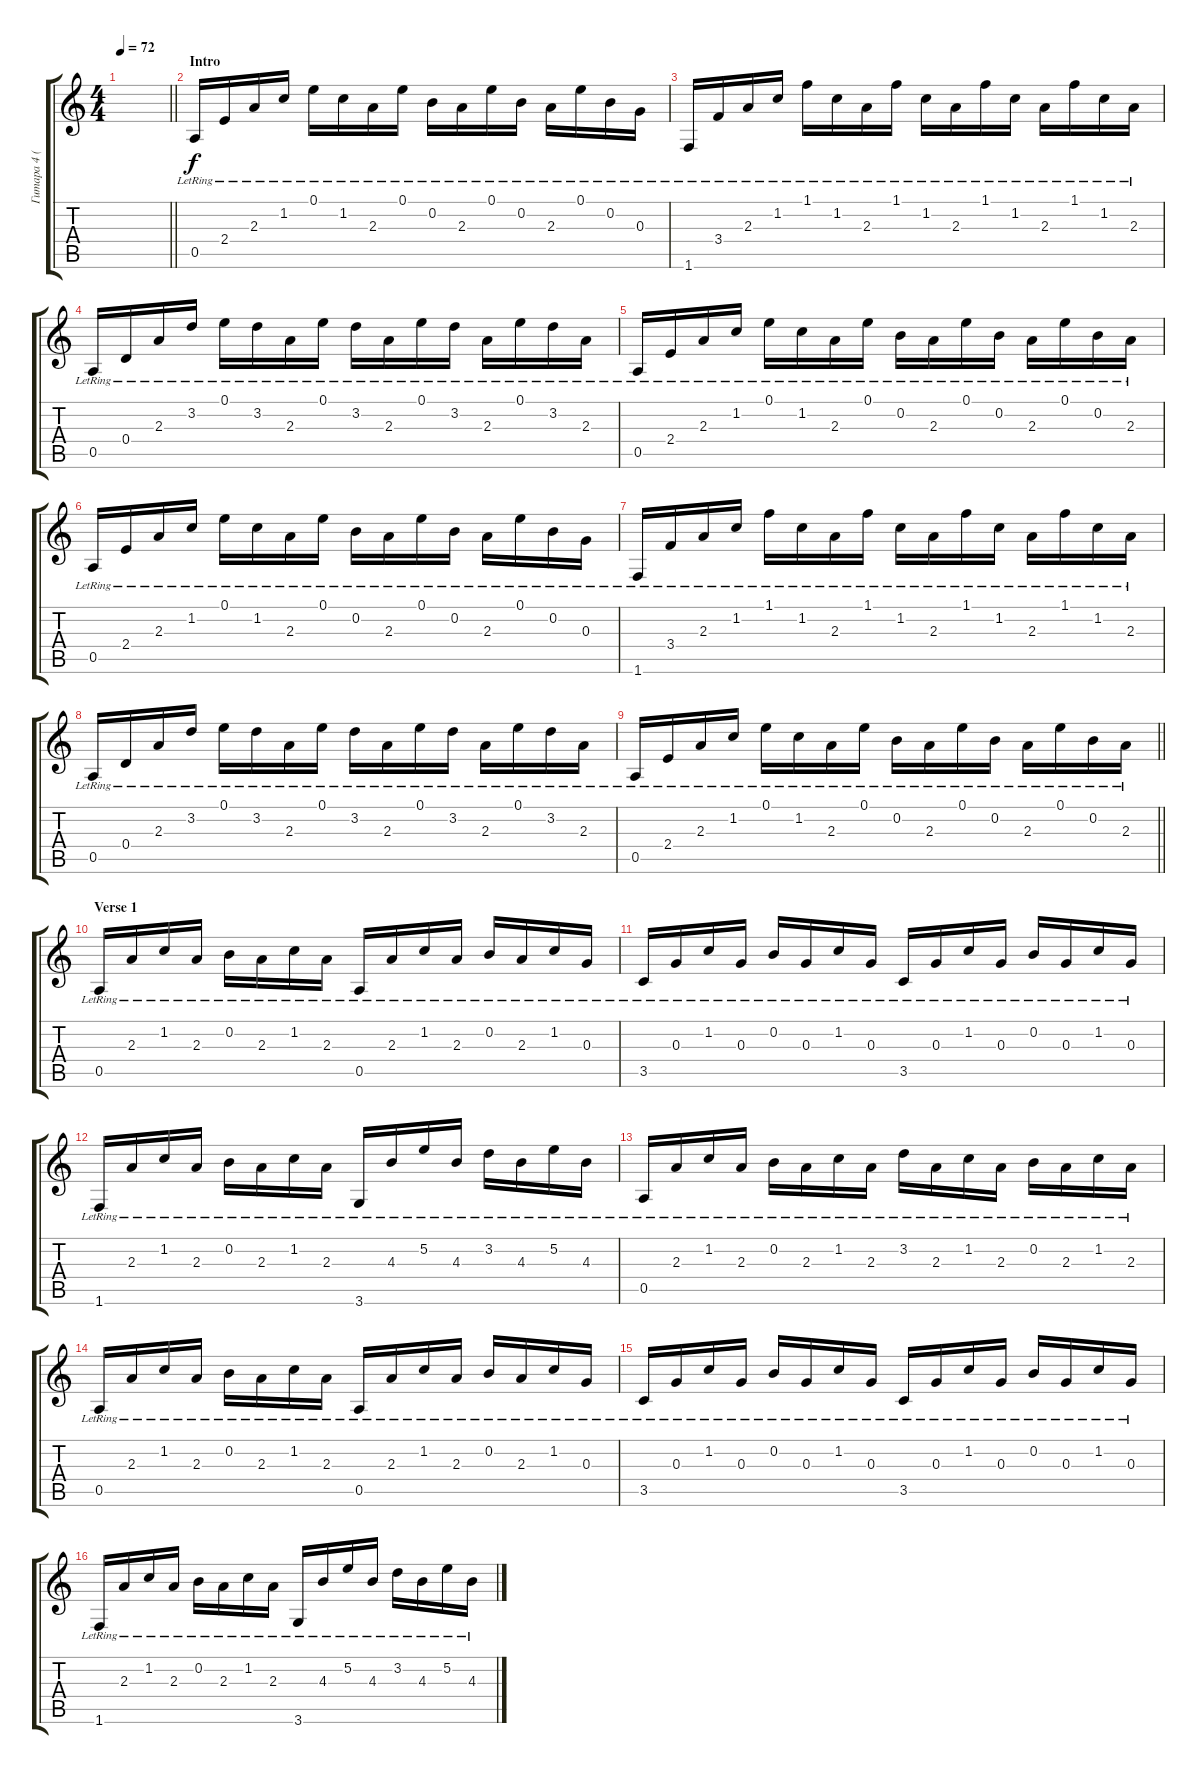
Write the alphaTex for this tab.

\track ("Гитара 4 (акустика)" "Гитара 4 (") {instrument acousticguitarsteel}
\staff {score tabs}
\tuning (E4 B3 G3 D3 A2 E2) {hide}
\ts (4 4)
\tempo 72
\clef g2
\barLineRight lightlight
\ks c
|
\section ("" "Intro")
0.5{lr}.16 2.4{lr}.16 2.3{lr}.16 1.2{lr}.16 0.1{lr}.16 1.2{lr}.16 2.3{lr}.16 0.1{lr}.16 0.2{lr}.16 2.3{lr}.16 0.1{lr}.16 0.2{lr}.16 2.3{lr}.16 0.1{lr}.16 0.2{lr}.16 0.3{lr}.16 |
1.6{lr}.16 3.4{lr}.16 2.3{lr}.16 1.2{lr}.16 1.1{lr}.16 1.2{lr}.16 2.3{lr}.16 1.1{lr}.16 1.2{lr}.16 2.3{lr}.16 1.1{lr}.16 1.2{lr}.16 2.3{lr}.16 1.1{lr}.16 1.2{lr}.16 2.3{lr}.16 |
0.5{lr}.16 0.4{lr}.16 2.3{lr}.16 3.2{lr}.16 0.1{lr}.16 3.2{lr}.16 2.3{lr}.16 0.1{lr}.16 3.2{lr}.16 2.3{lr}.16 0.1{lr}.16 3.2{lr}.16 2.3{lr}.16 0.1{lr}.16 3.2{lr}.16 2.3{lr}.16 |
0.5{lr}.16 2.4{lr}.16 2.3{lr}.16 1.2{lr}.16 0.1{lr}.16 1.2{lr}.16 2.3{lr}.16 0.1{lr}.16 0.2{lr}.16 2.3{lr}.16 0.1{lr}.16 0.2{lr}.16 2.3{lr}.16 0.1{lr}.16 0.2{lr}.16 2.3{lr}.16 |
0.5{lr}.16 2.4{lr}.16 2.3{lr}.16 1.2{lr}.16 0.1{lr}.16 1.2{lr}.16 2.3{lr}.16 0.1{lr}.16 0.2{lr}.16 2.3{lr}.16 0.1{lr}.16 0.2{lr}.16 2.3{lr}.16 0.1{lr}.16 0.2{lr}.16 0.3{lr}.16 |
1.6{lr}.16 3.4{lr}.16 2.3{lr}.16 1.2{lr}.16 1.1{lr}.16 1.2{lr}.16 2.3{lr}.16 1.1{lr}.16 1.2{lr}.16 2.3{lr}.16 1.1{lr}.16 1.2{lr}.16 2.3{lr}.16 1.1{lr}.16 1.2{lr}.16 2.3{lr}.16 |
0.5{lr}.16 0.4{lr}.16 2.3{lr}.16 3.2{lr}.16 0.1{lr}.16 3.2{lr}.16 2.3{lr}.16 0.1{lr}.16 3.2{lr}.16 2.3{lr}.16 0.1{lr}.16 3.2{lr}.16 2.3{lr}.16 0.1{lr}.16 3.2{lr}.16 2.3{lr}.16 |
\barLineRight lightlight
0.5{lr}.16 2.4{lr}.16 2.3{lr}.16 1.2{lr}.16 0.1{lr}.16 1.2{lr}.16 2.3{lr}.16 0.1{lr}.16 0.2{lr}.16 2.3{lr}.16 0.1{lr}.16 0.2{lr}.16 2.3{lr}.16 0.1{lr}.16 0.2{lr}.16 2.3{lr}.16 |
\section ("" "Verse 1")
0.5{lr}.16 2.3{lr}.16 1.2{lr}.16 2.3{lr}.16 0.2{lr}.16 2.3{lr}.16 1.2{lr}.16 2.3{lr}.16 0.5{lr}.16 2.3{lr}.16 1.2{lr}.16 2.3{lr}.16 0.2{lr}.16 2.3{lr}.16 1.2{lr}.16 0.3{lr}.16 |
3.5{lr}.16 0.3{lr}.16 1.2{lr}.16 0.3{lr}.16 0.2{lr}.16 0.3{lr}.16 1.2{lr}.16 0.3{lr}.16 3.5{lr}.16 0.3{lr}.16 1.2{lr}.16 0.3{lr}.16 0.2{lr}.16 0.3{lr}.16 1.2{lr}.16 0.3{lr}.16 |
1.6{lr}.16 2.3{lr}.16 1.2{lr}.16 2.3{lr}.16 0.2{lr}.16 2.3{lr}.16 1.2{lr}.16 2.3{lr}.16 3.6{lr}.16 4.3{lr}.16 5.2{lr}.16 4.3{lr}.16 3.2{lr}.16 4.3{lr}.16 5.2{lr}.16 4.3{lr}.16 |
0.5{lr}.16 2.3{lr}.16 1.2{lr}.16 2.3{lr}.16 0.2{lr}.16 2.3{lr}.16 1.2{lr}.16 2.3{lr}.16 3.2{lr}.16 2.3{lr}.16 1.2{lr}.16 2.3{lr}.16 0.2{lr}.16 2.3{lr}.16 1.2{lr}.16 2.3{lr}.16 |
0.5{lr}.16 2.3{lr}.16 1.2{lr}.16 2.3{lr}.16 0.2{lr}.16 2.3{lr}.16 1.2{lr}.16 2.3{lr}.16 0.5{lr}.16 2.3{lr}.16 1.2{lr}.16 2.3{lr}.16 0.2{lr}.16 2.3{lr}.16 1.2{lr}.16 0.3{lr}.16 |
3.5{lr}.16 0.3{lr}.16 1.2{lr}.16 0.3{lr}.16 0.2{lr}.16 0.3{lr}.16 1.2{lr}.16 0.3{lr}.16 3.5{lr}.16 0.3{lr}.16 1.2{lr}.16 0.3{lr}.16 0.2{lr}.16 0.3{lr}.16 1.2{lr}.16 0.3{lr}.16 |
1.6{lr}.16 2.3{lr}.16 1.2{lr}.16 2.3{lr}.16 0.2{lr}.16 2.3{lr}.16 1.2{lr}.16 2.3{lr}.16 3.6{lr}.16 4.3{lr}.16 5.2{lr}.16 4.3{lr}.16 3.2{lr}.16 4.3{lr}.16 5.2{lr}.16 4.3{lr}.16
